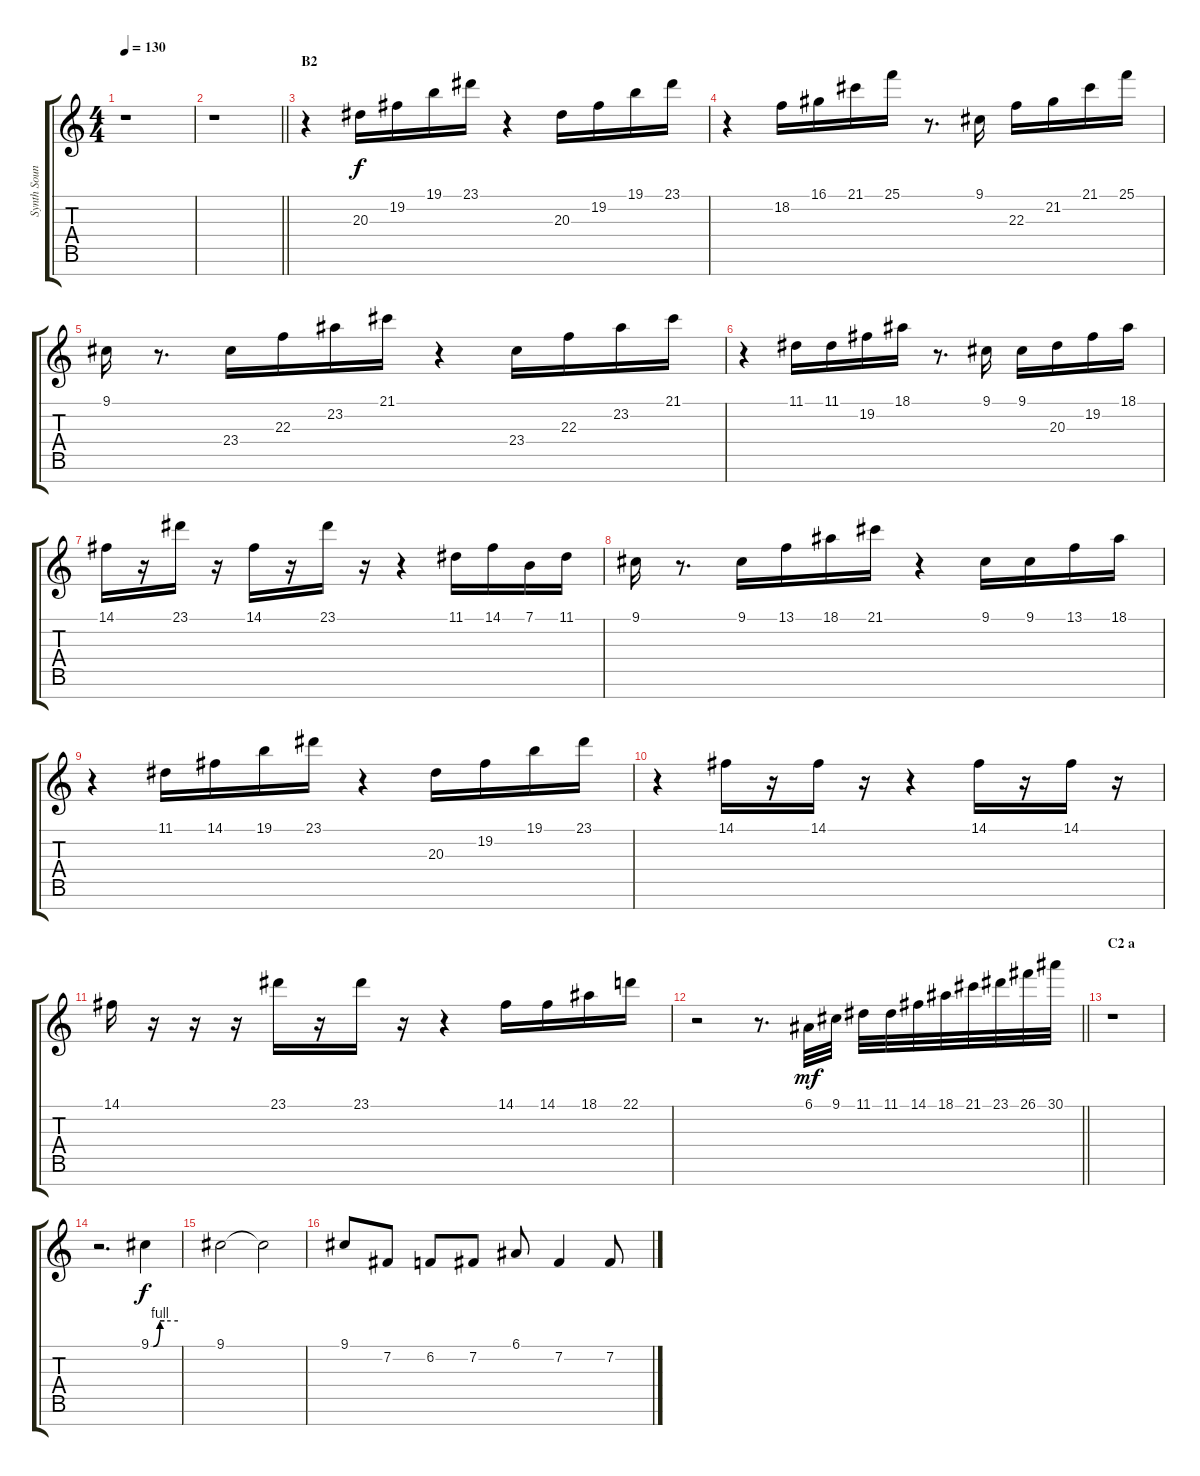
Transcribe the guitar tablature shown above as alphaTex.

\track ("Synth Sound" "Synth Soun") {instrument lead1square}
\staff {score tabs}
\tuning (E4 B3 G3 D3 A2 E2 B1) {hide}
\ts (4 4)
\tempo 130
\clef g2
\ks c
r.1{dy f} |
\barLineRight lightlight
r.1 |
\section ("" "B2")
r.4{volume 10 instrument piccolo} 20.3.16 19.2.16 19.1.16 23.1.16 r.4 20.3.16 19.2.16 19.1.16 23.1.16 |
r.4 18.2.16 16.1.16 21.1.16 25.1.16 r.8{d} 9.1.16 22.3.16 21.2.16 21.1.16 25.1.16 |
9.1.16 r.8{d} 23.4.16 22.3.16 23.2.16 21.1.16 r.4 23.4.16 22.3.16 23.2.16 21.1.16 |
r.4 11.1.16 11.1.16 19.2.16 18.1.16 r.8{d} 9.1.16 9.1.16 20.3.16 19.2.16 18.1.16 |
14.1.16 r.16 23.1.16 r.16 14.1.16 r.16 23.1.16 r.16 r.4 11.1.16 14.1.16 7.1.16 11.1.16 |
9.1.16 r.8{d} 9.1.16 13.1.16 18.1.16 21.1.16 r.4 9.1.16 9.1.16 13.1.16 18.1.16 |
r.4 11.1.16 14.1.16 19.1.16 23.1.16 r.4 20.3.16 19.2.16 19.1.16 23.1.16 |
r.4 14.1.16 r.16 14.1.16 r.16 r.4 14.1.16 r.16 14.1.16 r.16 |
14.1.16 r.16 r.16 r.16 23.1.16 r.16 23.1.16 r.16 r.4 14.1.16 14.1.16 18.1.16 22.1.16 |
\barLineRight lightlight
r.2{volume 12 instrument orchestralharp} r.8{d} 6.1.32{dy mf} 9.1.32 11.1.32 11.1.32 14.1.32 18.1.32 21.1.32 23.1.32 26.1.32 30.1.32 |
\section ("" "C2 a")
r.1{volume 15 instrument recorder} |
r.2{d} 9.1{be (custom 0 0 5 0 20 4 30 4 60 4)}.4{dy f} |
9.1.2{volume 12} 9.1{t}.2 |
9.1.8 7.2.8 6.2.8 7.2.8 6.1.8 7.2.4 7.2.8
